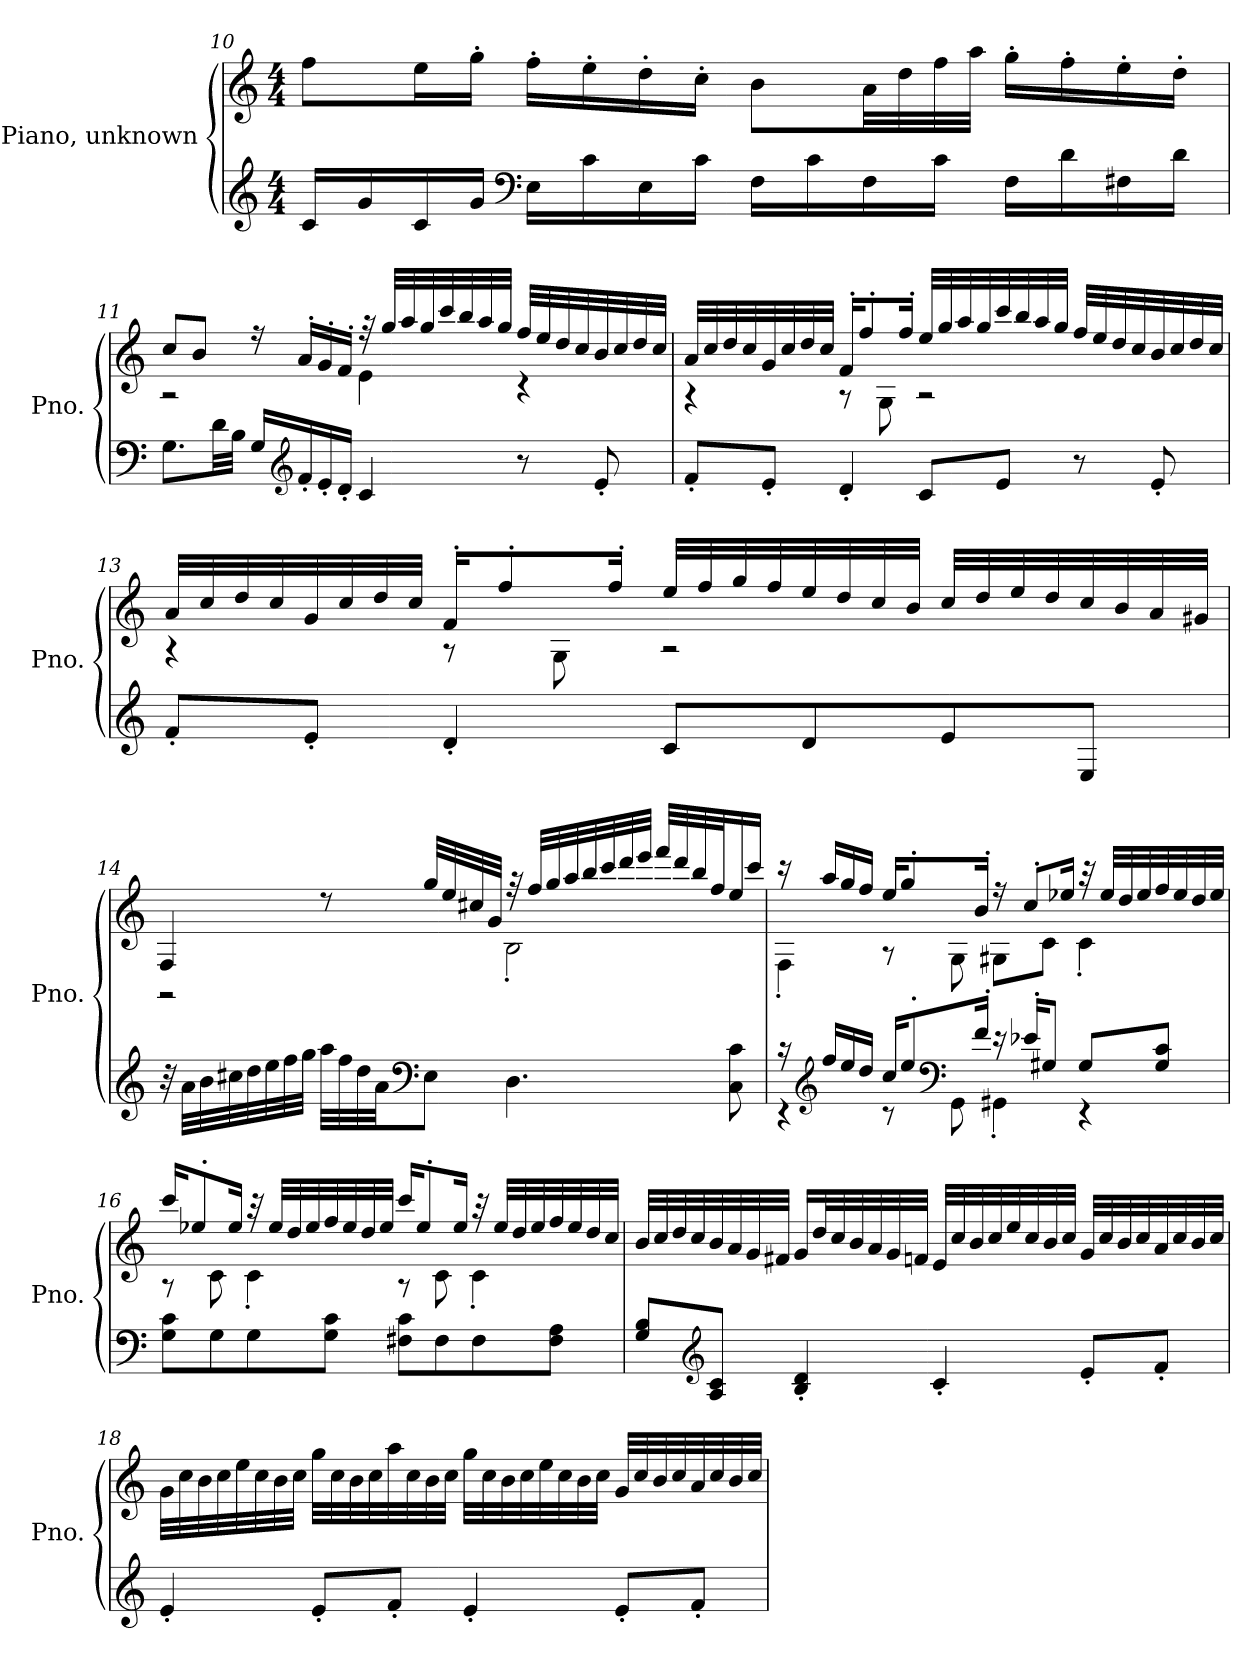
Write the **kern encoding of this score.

**kern	**kern
*part1	*part1
*staff2	*staff1
*I"Piano, unknown	*
*I'Pno.	*
*clefG2	*clefG2
*k[]	*k[]
*M4/4	*M4/4
=10	=10
16c/LL	8ff\L
16g/	.
16c/	16ee\L
16g/JJ	16gg'\JJ
*clefF4	*
16E\LL	16ff'\LL
16c\	16ee'\
16E\	16dd'\
16c\JJ	16cc'\JJ
16F\LL	8b\L
16c\	.
16F\	32a\LL
.	32dd\
16c\JJ	32ff\
.	32aa\JJJ
16F\LL	16gg'\LL
16d\	16ff'\
16F#X\	16ee'\
16d\JJ	16dd'\JJ
!!LO:LB:g=z
=11	=11
*	*^
8.G\L	8cc/L	2r
.	8b/J	.
32d\LL	.	.
32B\JJJ	.	.
16G/LL	16r	.
*clefG2	*	*
16f'/	16a'/LL	.
16e'/	16g'/	.
16d'/JJ	16f'/JJ	.
4c/	32r	4e\
.	32gg/LLL	.
.	32aa/	.
.	32gg/	.
.	32ccc/	.
.	32bb/	.
.	32aa/	.
.	32gg/JJJ	.
8r	32ff/LLL	4r
.	32ee/	.
.	32dd/	.
.	32cc/	.
8e'/	32b/	.
.	32cc/	.
.	32dd/	.
.	32cc/JJJ	.
!!LO:PB:g=z	!!
=12	=12	=12
8f'/L	32a/LLL	4r
.	32cc/	.
.	32dd/	.
.	32cc/	.
8e'/J	32g/	.
.	32cc/	.
.	32dd/	.
.	32cc/JJJ	.
4d'/	16f'/KL	8r
.	8ff'/	.
.	.	8G\
.	16ff'/Jk	.
8c/L	32ee/LLL	2r
.	32gg/	.
.	32aa/	.
.	32gg/	.
8e/J	32ccc/	.
.	32bb/	.
.	32aa/	.
.	32gg/JJJ	.
8r	32ff/LLL	.
.	32ee/	.
.	32dd/	.
.	32cc/	.
8e'/	32b/	.
.	32cc/	.
.	32dd/	.
.	32cc/JJJ	.
!!LO:LB:g=z	!!
=13	=13	=13
8f'/L	32a/LLL	4r
.	32cc/	.
.	32dd/	.
.	32cc/	.
8e'/J	32g/	.
.	32cc/	.
.	32dd/	.
.	32cc/JJJ	.
4d'/	16f'/KL	8r
.	8ff'/	.
.	.	8G\
.	16ff'/Jk	.
8c/L	32ee/LLL	2r
.	32ff/	.
.	32gg/	.
.	32ff/	.
8d/	32ee/	.
.	32dd/	.
.	32cc/	.
.	32b/JJJ	.
8e/	32cc/LLL	.
.	32dd/	.
.	32ee/	.
.	32dd/	.
8E/J	32cc/	.
.	32b/	.
.	32a/	.
.	32g#X/JJJ	.
!!LO:LB:g=z	!!
=14	=14	=14
32r	4F/	2r
32a\LLL	.	.
32b\	.	.
32cc#X\	.	.
32dd\	.	.
32ee\	.	.
32ff\	.	.
32gg\JJJ	.	.
32aa\LLL	8r	.
32ff\	.	.
32dd\	.	.
32a\JJ	.	.
*clefF4	*	*
8E\J	32gg/LLL	.
.	32ee/	.
.	32cc#X/	.
.	32g/JJJ	.
4.D\	32r	2B'\
.	32ff/LLL	.
.	32gg/	.
.	32aa/	.
.	32bb/	.
.	32ccc/	.
.	32ddd/	.
.	32eee/JJJ	.
.	32fff/LLL	.
.	32ddd/	.
.	32bb/	.
.	32ff/J	.
8C\ 8c\	16ee/	.
.	16ccc/JJ	.
!!LO:LB:g=z	!!
=15	=15	=15
*^	*	*
16r	4r	16r	4F'\
*clefG2	*	*	*
16ff/LL	.	16aa/LL	.
16ee/	.	16gg/	.
16dd/JJ	.	16ff/JJ	.
16cc/KL	8r	16ee/KL	8r
8ee'/	.	8gg'/	.
*clefF4	*	*	*
.	8GG\	.	8G\
16f'/Jk	.	16b'/Jk	.
16r	4GG#X'\	16r	8G#X\L
16e-X'/KL	.	8cc'/L	.
8G#X/J	.	.	8c\J
.	.	16ee-X/Jk	.
8G#/L	4r	32r	4c'\
.	.	32ee-/LLL	.
.	.	32dd/	.
.	.	32ee-/	.
8G#/ 8c/J	.	32ff/	.
.	.	32ee-/	.
.	.	32dd/	.
.	.	32ee-/JJJ	.
*v	*v	*	*
!!LO:LB:g=z	!!
=16	=16	=16
8G\ 8c\L	16ccc/KL	8r
.	8ee-X'/	.
8G\	.	8c\
.	16ee-/Jk	.
8G\	32r	4c'\
.	32ee-/LLL	.
.	32dd/	.
.	32ee-/	.
8G\ 8c\J	32ff/	.
.	32ee-/	.
.	32dd/	.
.	32ee-/JJJ	.
8F#X\ 8c\L	16ccc/KL	8r
.	8ee-'/	.
8F#\	.	8c\
.	16ee-/Jk	.
8F#\	32r	4c'\
.	32ee-/LLL	.
.	32dd/	.
.	32ee-/	.
8F#\ 8A\J	32ff/	.
.	32ee-/	.
.	32dd/	.
.	32cc/JJJ	.
*	*v	*v
!!LO:LB:g=z
=17	=17
8G/ 8B/L	32b/LLL
.	32cc/
.	32dd/
.	32cc/
*clefG2	*
8A/ 8c/J	32b/
.	32a/
.	32g/
.	32f#X/JJJ
4B/' 4d/'	16g/LL
.	32dd/L
.	32cc/
.	32b/
.	32a/
.	32g/
.	32fn/JJJ
4c'/	32e/LLL
.	32cc/
.	32b/
.	32cc/
.	32ee/
.	32cc/
.	32b/
.	32cc/JJJ
8e'/L	32g/LLL
.	32cc/
.	32b/
.	32cc/
8f'/J	32a/
.	32cc/
.	32b/
.	32cc/JJJ
!!LO:PB:g=z
=18	=18
4e'/	32g\LLL
.	32cc\
.	32b\
.	32cc\
.	32ee\
.	32cc\
.	32b\
.	32cc\JJJ
8e'/L	32gg\LLL
.	32cc\
.	32b\
.	32cc\
8f'/J	32aa\
.	32cc\
.	32b\
.	32cc\JJJ
4e'/	32gg\LLL
.	32cc\
.	32b\
.	32cc\
.	32ee\
.	32cc\
.	32b\
.	32cc\JJJ
8e'/L	32g/LLL
.	32cc/
.	32b/
.	32cc/
8f'/J	32a/
.	32cc/
.	32b/
.	32cc/JJJ
=	=
*-	*-
